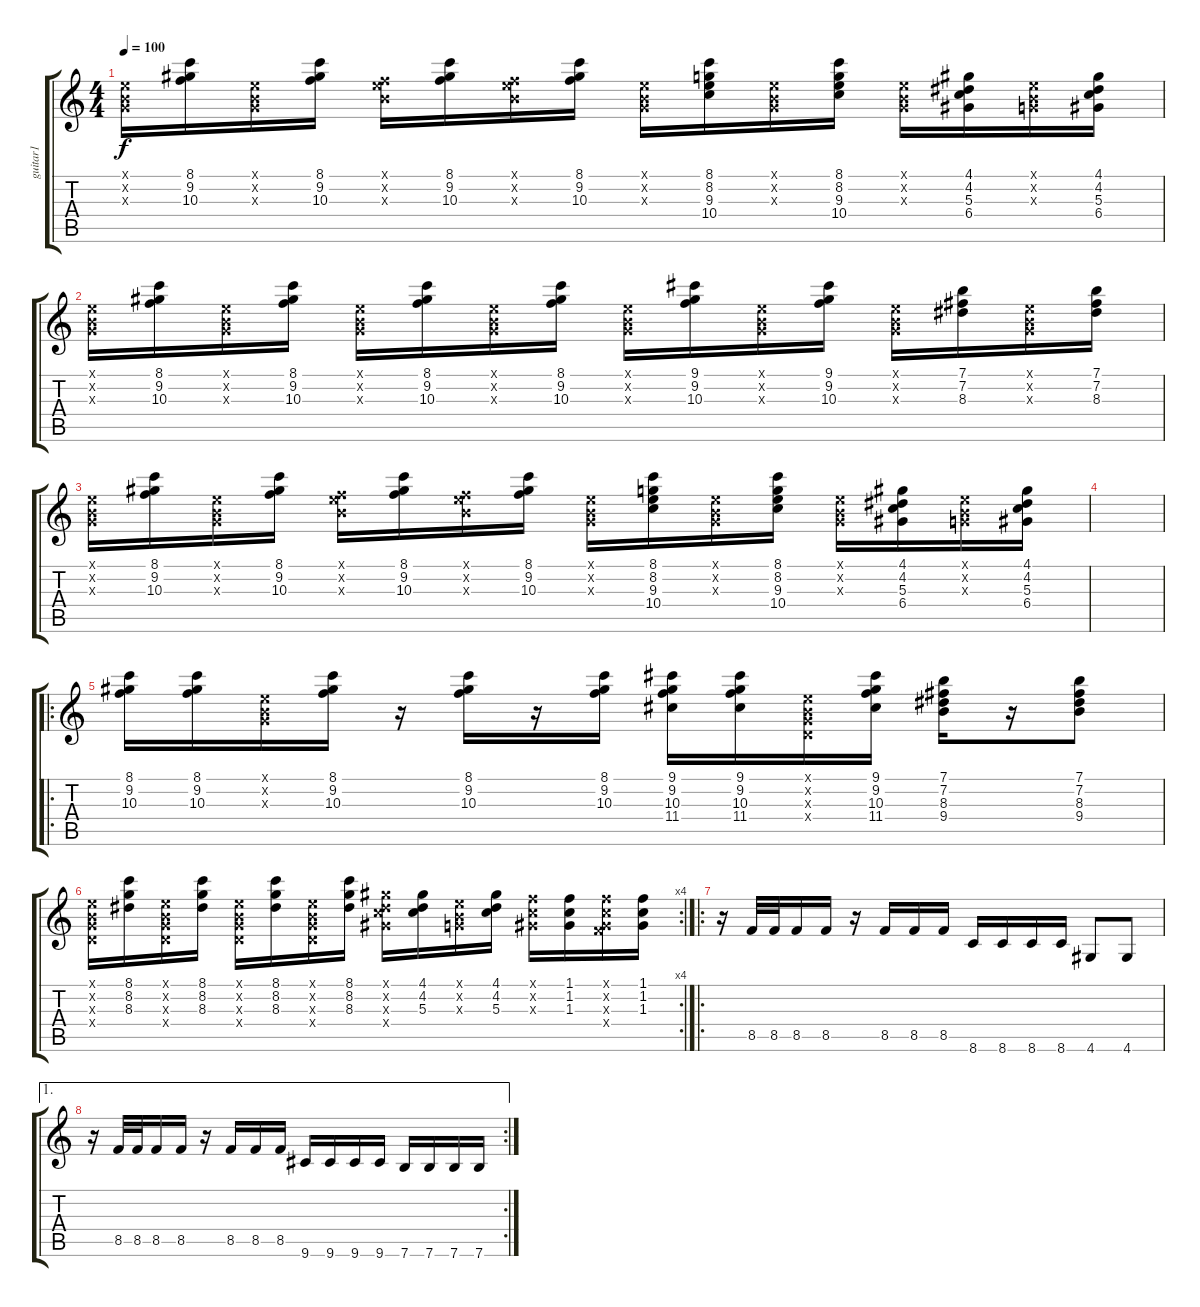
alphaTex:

\track ("guitar1" "guitar1") {instrument acousticguitarsteel}
\staff {score tabs}
\tuning (E4 B3 G3 D3 A2 E2) {hide}
\ts (4 4)
\tempo 100
\clef g2
\ks c
(0.1{x} 0.2{x} 0.3{x}).16{dy f} (8.1 9.2 10.3).16 (0.1{x} 0.2{x} 0.3{x}).16 (8.1 9.2 10.3).16 (0.1{x} 0.2{x} 10.3{x}).16 (8.1 9.2 10.3).16 (0.1{x} 0.2{x} 10.3{x}).16 (8.1 9.2 10.3).16 (0.1{x} 0.2{x} 0.3{x}).16 (8.1 8.2 9.3 10.4).16 (0.1{x} 0.2{x} 0.3{x}).16 (8.1 8.2 9.3 10.4).16 (0.1{x} 0.2{x} 0.3{x}).16 (4.1 4.2 5.3 6.4).16 (0.1{x} 0.2{x} 0.3{x}).16 (4.1 4.2 5.3 6.4).16 |
(0.1{x} 0.2{x} 0.3{x}).16 (8.1 9.2 10.3).16 (0.1{x} 0.2{x} 0.3{x}).16 (8.1 9.2 10.3).16 (0.1{x} 0.2{x} 0.3{x}).16 (8.1 9.2 10.3).16 (0.1{x} 0.2{x} 0.3{x}).16 (8.1 9.2 10.3).16 (0.1{x} 0.2{x} 0.3{x}).16 (9.1 9.2 10.3).16 (0.1{x} 0.2{x} 0.3{x}).16 (9.1 9.2 10.3).16 (0.1{x} 0.2{x} 0.3{x}).16 (7.1 7.2 8.3).16 (0.1{x} 0.2{x} 0.3{x}).16 (7.1 7.2 8.3).16 |
(0.1{x} 0.2{x} 0.3{x}).16 (8.1 9.2 10.3).16 (0.1{x} 0.2{x} 0.3{x}).16 (8.1 9.2 10.3).16 (0.1{x} 0.2{x} 10.3{x}).16 (8.1 9.2 10.3).16 (0.1{x} 0.2{x} 10.3{x}).16 (8.1 9.2 10.3).16 (0.1{x} 0.2{x} 0.3{x}).16 (8.1 8.2 9.3 10.4).16 (0.1{x} 0.2{x} 0.3{x}).16 (8.1 8.2 9.3 10.4).16 (0.1{x} 0.2{x} 0.3{x}).16 (4.1 4.2 5.3 6.4).16 (0.1{x} 0.2{x} 0.3{x}).16 (4.1 4.2 5.3 6.4).16 |
|
\ro
(8.1 9.2 10.3).16 (8.1 9.2 10.3).16 (0.1{x} 0.2{x} 0.3{x}).16 (8.1 9.2 10.3).16 r.16 (8.1 9.2 10.3).16 r.16 (8.1 9.2 10.3).16 (9.1 9.2 10.3 11.4).16 (9.1 9.2 10.3 11.4).16 (0.1{x} 0.2{x} 0.3{x} 0.4{x}).16 (9.1 9.2 10.3 11.4).16 (7.1 7.2 8.3 9.4).16 r.16 (7.1 7.2 8.3 9.4).8 |
\rc 4
(0.1{x} 0.2{x} 0.3{x} 0.4{x}).16 (8.1 8.2 8.3).16 (0.1{x} 0.2{x} 0.3{x} 0.4{x}).16 (8.1 8.2 8.3).16 (0.1{x} 0.2{x} 0.3{x} 0.4{x}).16 (8.1 8.2 8.3).16 (0.1{x} 0.2{x} 0.3{x} 0.4{x}).16 (8.1 8.2 8.3).16 (4.1{x} 4.2{x} 5.3{x} 6.4{x}).16 (4.1 4.2 5.3).16 (0.1{x} 0.2{x} 0.3{x}).16 (4.1 4.2 5.3).16 (1.1{x} 1.2{x} 1.3{x}).16 (1.1 1.2 1.3).16 (1.1{x} 1.2{x} 1.3{x} 3.4{x}).16 (1.1 1.2 1.3).16 |
\ro
r.16{volume 11} 8.5.32 8.5.32 8.5.16 8.5.16 r.16 8.5.16 8.5.16 8.5.16 8.6.16 8.6.16 8.6.16 8.6.16 4.6.8 4.6.8 |
\ae 1
\rc 2
r.16 8.5.32 8.5.32 8.5.16 8.5.16 r.16 8.5.16 8.5.16 8.5.16 9.6.16 9.6.16 9.6.16 9.6.16 7.6.16 7.6.16 7.6.16 7.6.16
